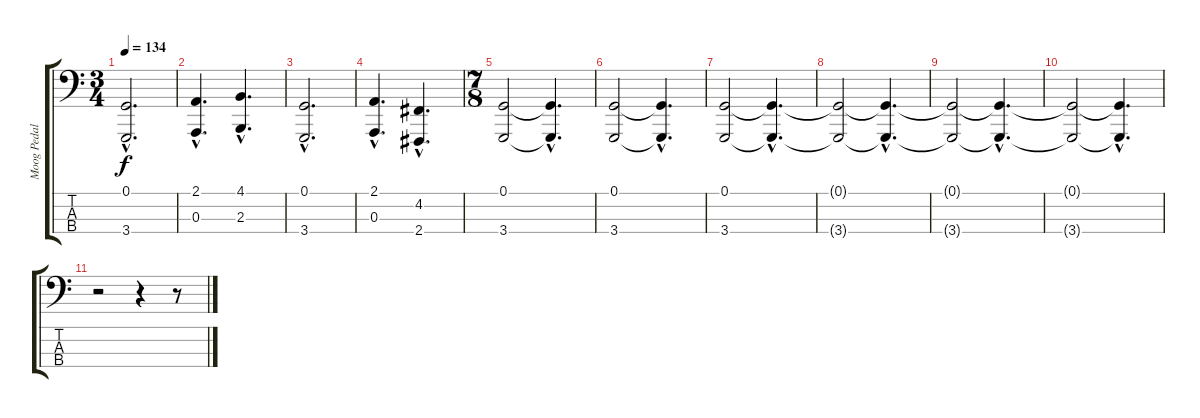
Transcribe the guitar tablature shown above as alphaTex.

\track ("Moog Pedals" "Moog Pedal") {instrument lead8bassandlead}
\staff {score tabs}
\tuning (G2 D2 A1 E1) {hide}
\ts (3 4)
\tempo 134
\clef f4
\ks c
(0.1{hac} 3.4{hac}).2{d dy f} |
(2.1{hac} 0.3{hac}).4{d} (4.1{hac} 2.3{hac}).4{d} |
(0.1{hac} 3.4{hac}).2{d} |
(2.1{hac} 0.3{hac}).4{d} (4.2{hac} 2.4{hac}).4{d} |
\ts (7 8)
(0.1 3.4).2 (0.1{hac t} 3.4{hac t}).4{d} |
(0.1 3.4).2 (0.1{hac t} 3.4{hac t}).4{d} |
(0.1 3.4).2 (0.1{hac t} 3.4{hac t}).4{d} |
(0.1{t} 3.4{t}).2 (0.1{hac t} 3.4{hac t}).4{d} |
(0.1{t} 3.4{t}).2 (0.1{hac t} 3.4{hac t}).4{d} |
(0.1{t} 3.4{t}).2 (0.1{hac t} 3.4{hac t}).4{d} |
r.2 r.4 r.8
